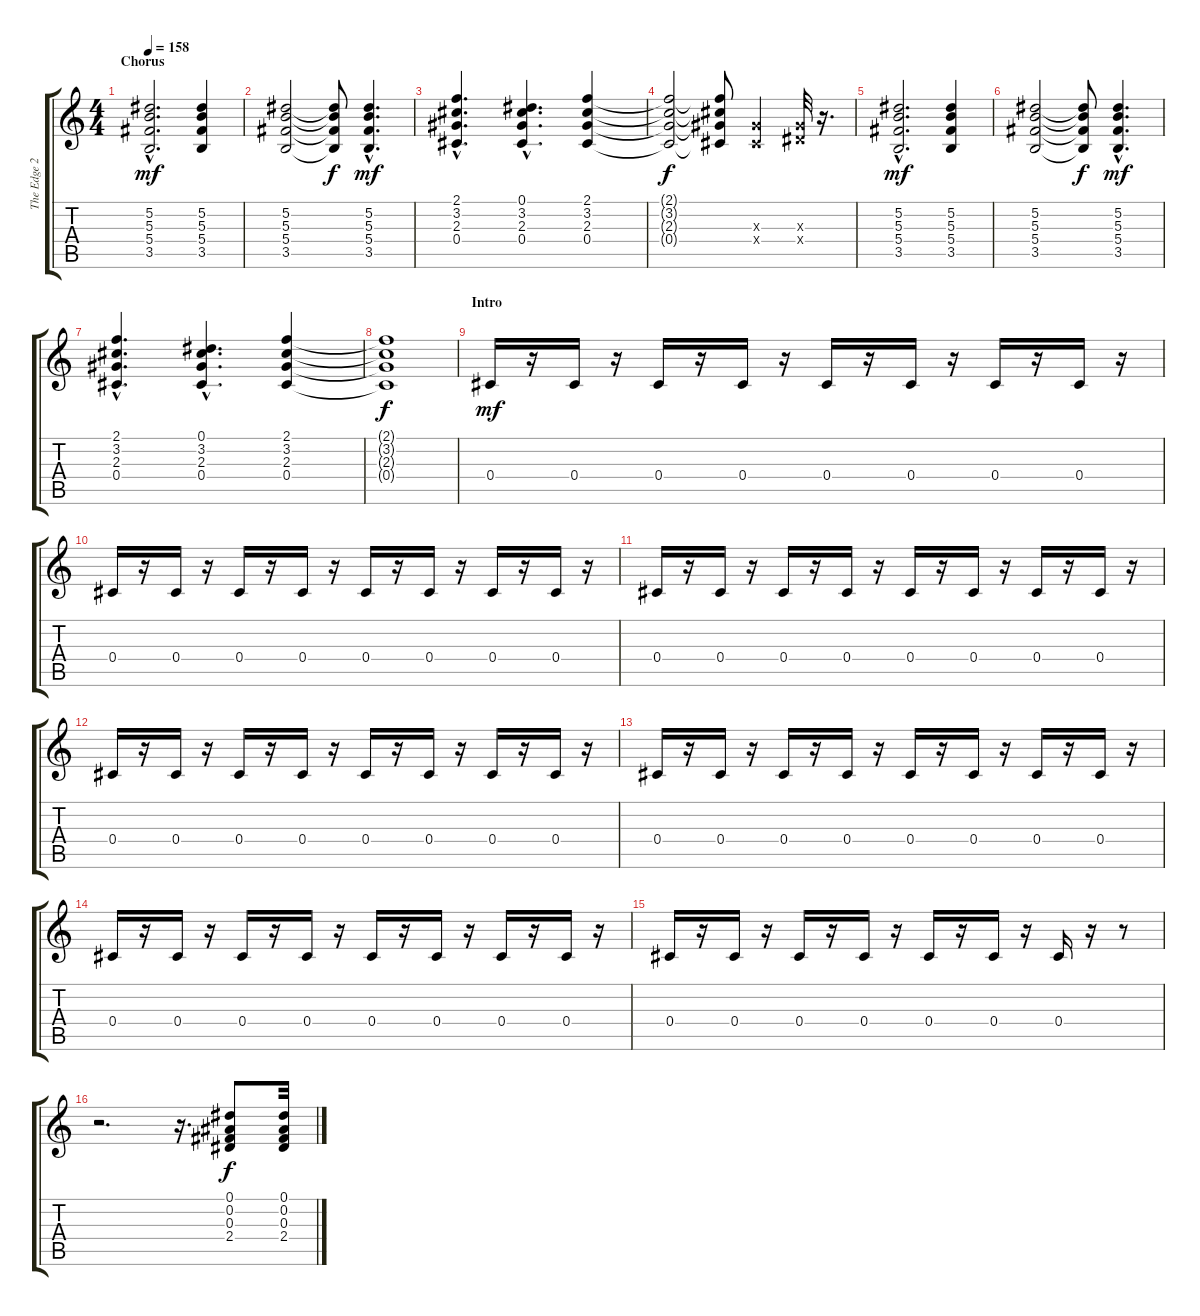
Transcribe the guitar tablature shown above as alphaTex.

\track ("The Edge 2" "The Edge 2") {instrument overdrivenguitar}
\staff {score tabs}
\tuning (Eb4 Bb3 Gb3 Db3 Ab2 Eb2) {hide}
\ts (4 4)
\section ("" "Chorus")
\tempo 158
\clef g2
\ks c
(5.2{hac} 5.3{hac} 5.4{hac} 3.5{hac}).2{d dy mf} (5.2 5.3 5.4 3.5).4 |
(5.2 5.3 5.4 3.5).2 (5.2{t} 5.3{t} 5.4{t} 3.5{t}).8{dy f} (5.2{hac} 5.3{hac} 5.4{hac} 3.5{hac}).4{d dy mf} |
(2.1{hac} 3.2{hac} 2.3{hac} 0.4{hac}).4{d} (0.1{hac} 3.2{hac} 2.3{hac} 0.4{hac}).4{d} (2.1 3.2 2.3 0.4).4 |
(2.1{t} 3.2{t} 2.3{t} 0.4{t}).2{dy f} (2.1{t} 3.2{t} 2.3{t} 0.4{t}).8 (2.3{x} 0.4{x}).4 (2.3{x} 2.4{x}).32 r.16{d} |
(5.2{hac} 5.3{hac} 5.4{hac} 3.5{hac}).2{d dy mf} (5.2 5.3 5.4 3.5).4 |
(5.2 5.3 5.4 3.5).2 (5.2{t} 5.3{t} 5.4{t} 3.5{t}).8{dy f} (5.2{hac} 5.3{hac} 5.4{hac} 3.5{hac}).4{d dy mf} |
(2.1{hac} 3.2{hac} 2.3{hac} 0.4{hac}).4{d} (0.1{hac} 3.2{hac} 2.3{hac} 0.4{hac}).4{d} (2.1 3.2 2.3 0.4).4 |
(2.1{t} 3.2{t} 2.3{t} 0.4{t}).1{dy f} |
\section ("" "Intro")
0.4.16{dy mf} r.16 0.4.16 r.16 0.4.16 r.16 0.4.16 r.16 0.4.16 r.16 0.4.16 r.16 0.4.16 r.16 0.4.16 r.16 |
0.4.16 r.16 0.4.16 r.16 0.4.16 r.16 0.4.16 r.16 0.4.16 r.16 0.4.16 r.16 0.4.16 r.16 0.4.16 r.16 |
0.4.16 r.16 0.4.16 r.16 0.4.16 r.16 0.4.16 r.16 0.4.16 r.16 0.4.16 r.16 0.4.16 r.16 0.4.16 r.16 |
0.4.16 r.16 0.4.16 r.16 0.4.16 r.16 0.4.16 r.16 0.4.16 r.16 0.4.16 r.16 0.4.16 r.16 0.4.16 r.16 |
0.4.16 r.16 0.4.16 r.16 0.4.16 r.16 0.4.16 r.16 0.4.16 r.16 0.4.16 r.16 0.4.16 r.16 0.4.16 r.16 |
0.4.16 r.16 0.4.16 r.16 0.4.16 r.16 0.4.16 r.16 0.4.16 r.16 0.4.16 r.16 0.4.16 r.16 0.4.16 r.16 |
0.4.16 r.16 0.4.16 r.16 0.4.16 r.16 0.4.16 r.16 0.4.16 r.16 0.4.16 r.16 0.4.16 r.16 r.8 |
r.2{d} r.16{d} (0.1 0.2 0.3 2.4).8{dy f} (0.1 0.2 0.3 2.4).32
